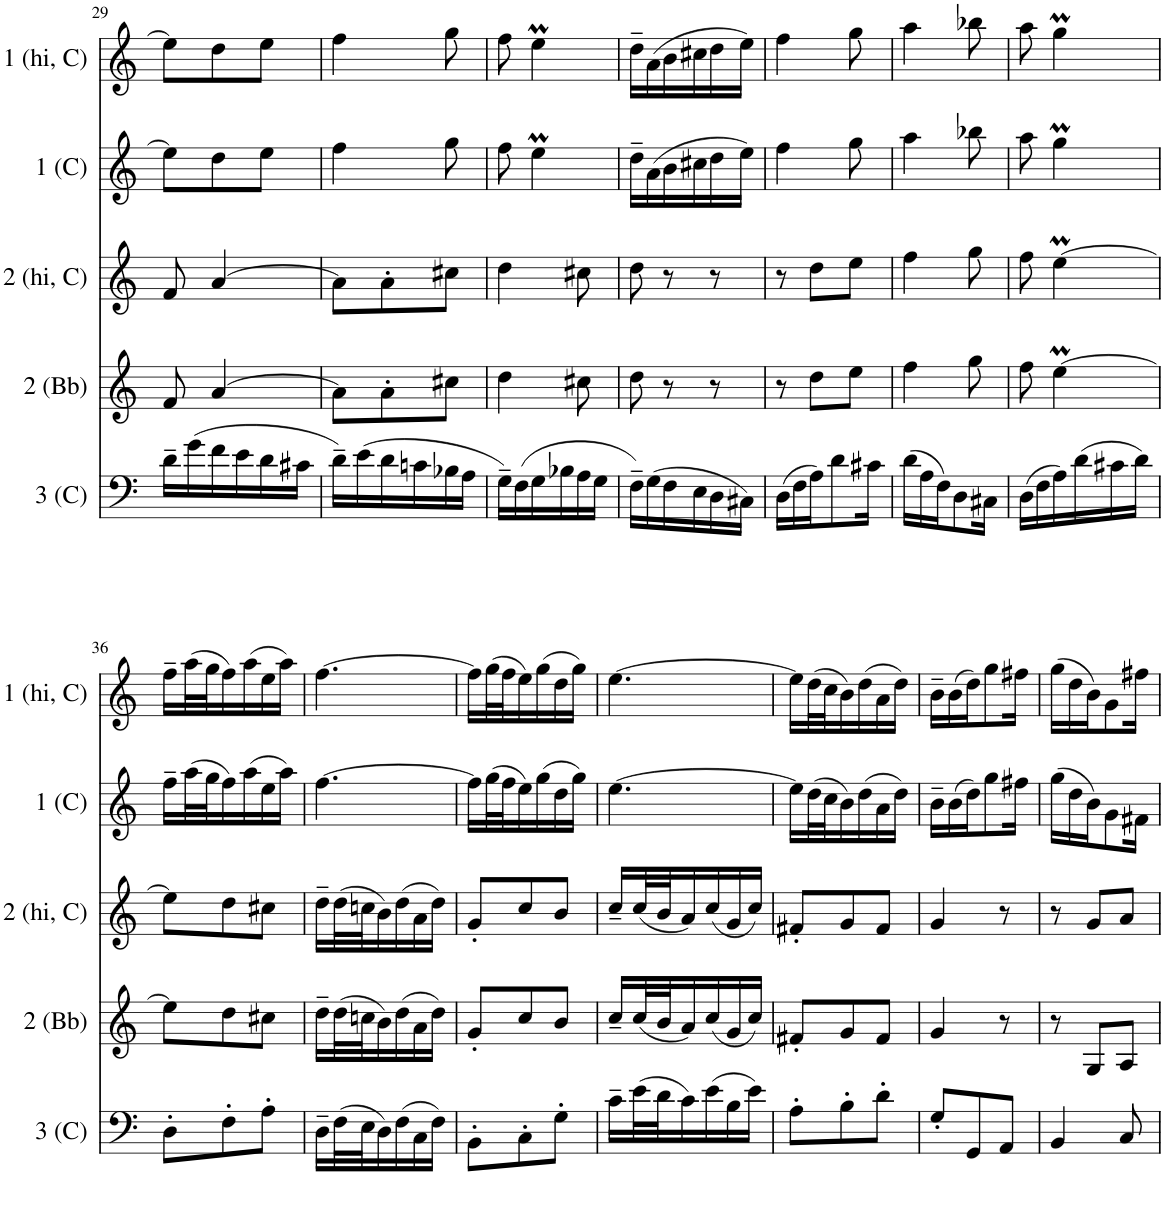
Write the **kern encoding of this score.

**kern	**kern	**kern	**kern	**kern
*part5	*part4	*part3	*part2	*part1
*staff5	*staff4	*staff3	*staff2	*staff1
*I"Part 3 in C	*I"Part 2 in Bb	*I"Part 2 (Higher) in C	*I"Part 1 in C	*I"Part 1 (Higher) in C
*I'3 (C)	*I'2 (Bb)	*I'2 (hi, C)	*I'1 (C)	*I'1 (hi, C)
!!LO:PB:g=z
*clefF4	*clefG2	*clefG2	*clefG2	*clefG2
*	*ITrd1c2	*	*	*
*k[]	*k[]	*k[]	*k[]	*k[]
*M3/8	*M3/8	*M3/8	*M3/8	*M3/8
=29	=29	=29	=29	=29
16d~\LL	8f/	8f/	8ee\L]	8ee\L]
(16g\	.	.	.	.
16f\	[4a/	[4a/	8dd\	8dd\
16e\	.	.	.	.
16d\	.	.	8ee\J	8ee\J
16c#X\JJ	.	.	.	.
=30	=30	=30	=30	=30
16d~\LL)	8a\L]	8a\L]	4ff\	4ff\
(16e\	.	.	.	.
16d\	8a'\	8a'\	.	.
16cn\	.	.	.	.
16B-X\	8cc#X\J	8cc#X\J	8gg\	8gg\
16A\JJ	.	.	.	.
=31	=31	=31	=31	=31
16G~\LL)	4dd\	4dd\	8ff\	8ff\
(16F\	.	.	.	.
16G\	.	.	4eem\	4eem\
16B-X\	.	.	.	.
16A\	8cc#X\	8cc#X\	.	.
16G\JJ	.	.	.	.
=32	=32	=32	=32	=32
16F~\LL)	8dd\	8dd\	16dd~\LL	16dd~\LL
(16G\	.	.	(16a\	(16a\
16F\	8r	8r	16b\	16b\
16E\	.	.	16cc#X\	16cc#X\
16D\	8r	8r	16dd\	16dd\
16C#X\JJ)	.	.	16ee\JJ)	16ee\JJ)
=33	=33	=33	=33	=33
(16D\LL	8r	8r	4ff\	4ff\
16F\	.	.	.	.
16A\J)	8dd\L	8dd\L	.	.
8d\	.	.	.	.
.	8ee\J	8ee\J	8gg\	8gg\
16c#X\Jk	.	.	.	.
=34	=34	=34	=34	=34
(16d\LL	4ff\	4ff\	4aa\	4aa\
16A\	.	.	.	.
16F\J)	.	.	.	.
8D\	.	.	.	.
.	8gg\	8gg\	8bb-X\	8bb-X\
16C#X\Jk	.	.	.	.
=35	=35	=35	=35	=35
(16D\LL	8ff\	8ff\	8aa\	8aa\
16F\	.	.	.	.
16A\)	[4eem\	[4eem\	4ggM\	4ggM\
(16d\	.	.	.	.
16c#X\	.	.	.	.
16d\JJ)	.	.	.	.
!!LO:LB:g=z
=36	=36	=36	=36	=36
8D'\L	8ee\L]	8ee\L]	16ff~\LL	16ff~\LL
.	.	.	(32aa\L	(32aa\L
.	.	.	32gg\J	32gg\J
8F'\	8dd\	8dd\	16ff\)	16ff\)
.	.	.	(16aa\	(16aa\
8A'\J	8cc#X\J	8cc#X\J	16ee\	16ee\
.	.	.	16aa\JJ)	16aa\JJ)
=37	=37	=37	=37	=37
16D~\LL	16dd~\LL	16dd~\LL	[4.ff\	[4.ff\
(32F\L	(32dd\L	(32dd\L	.	.
32E\J	32ccn\J	32ccn\J	.	.
16D\)	16b\)	16b\)	.	.
(16F\	(16dd\	(16dd\	.	.
16C\	16a\	16a\	.	.
16F\JJ)	16dd\JJ)	16dd\JJ)	.	.
=38	=38	=38	=38	=38
8BB'\L	8g'/L	8g'/L	16ff\LL]	16ff\LL]
.	.	.	(32gg\L	(32gg\L
.	.	.	32ff\J	32ff\J
8C'\	8cc/	8cc/	16ee\)	16ee\)
.	.	.	(16gg\	(16gg\
8G'\J	8b/J	8b/J	16dd\	16dd\
.	.	.	16gg\JJ)	16gg\JJ)
=39	=39	=39	=39	=39
16c~\LL	16cc~/LL	16cc~/LL	[4.ee\	[4.ee\
(32e\L	(32cc/L	(32cc/L	.	.
32d\J	32b/J	32b/J	.	.
16c\)	16a/)	16a/)	.	.
(16e\	(16cc/	(16cc/	.	.
16B\	16g/	16g/	.	.
16e\JJ)	16cc/JJ)	16cc/JJ)	.	.
=40	=40	=40	=40	=40
8A'\L	8f#X'/L	8f#X'/L	16ee\LL]	16ee\LL]
.	.	.	(32dd\L	(32dd\L
.	.	.	32cc\J	32cc\J
8B'\	8g/	8g/	16b\)	16b\)
.	.	.	(16dd\	(16dd\
8d'\J	8f#/J	8f#/J	16a\	16a\
.	.	.	16dd\JJ)	16dd\JJ)
=41	=41	=41	=41	=41
8G'/L	4g/	4g/	16b~\LL	16b~\LL
.	.	.	(16b\	(16b\
8GG/	.	.	16dd\J)	16dd\J)
.	.	.	8gg\	8gg\
8AA/J	8r	8r	.	.
.	.	.	16ff#X\Jk	16ff#X\Jk
=42	=42	=42	=42	=42
4BB/	8r	8r	(16gg\LL	(16gg\LL
.	.	.	16dd\	16dd\
.	8G/L	8g/L	16b\J)	16b\J)
.	.	.	8g\	8g\
8C/	8A/J	8a/J	.	.
.	.	.	16f#X\Jk	16ff#X\Jk
=	=	=	=	=
*-	*-	*-	*-	*-
